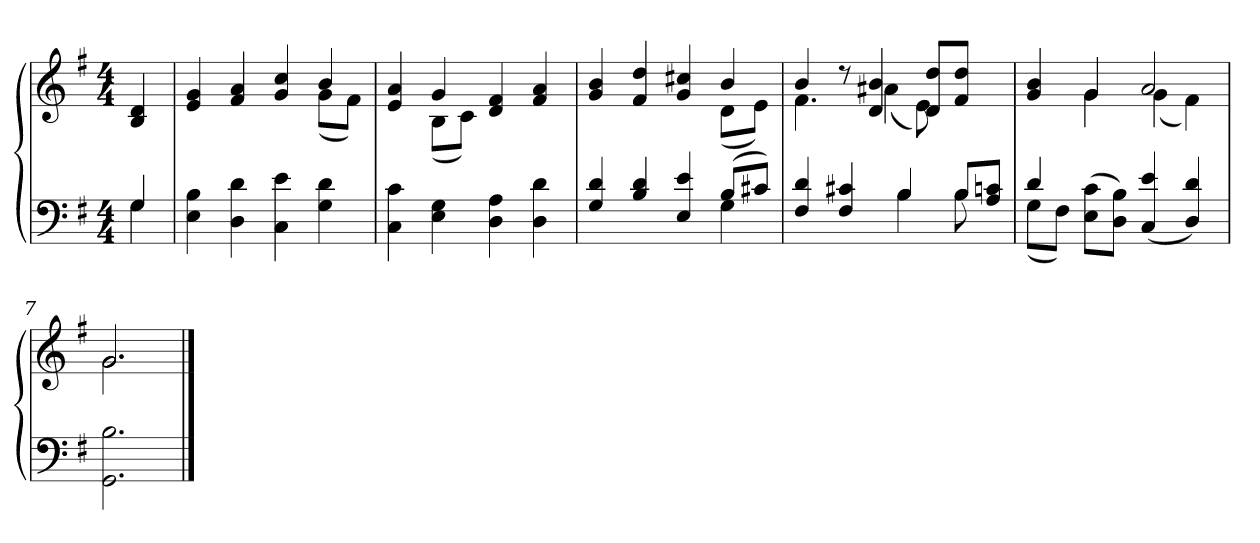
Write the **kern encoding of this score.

**kern	**kern
*part2	*part1
*staff2	*staff1
*clefF4	*clefG2
*k[f#]	*k[f#]
*G:	*G:
*M4/4	*M4/4
*MM112	*MM112
=1	=1
*^	*
4G/	4G\	4B/ 4d/
*v	*v	*
=2	=2
*	*^
4E\ 4B\	4e/ 4g/	2.ryy
4D\ 4d\	4f#/ 4a/	.
4C\ 4e\	4g/ 4cc/	.
4G\ 4d\	4b/	(<8g\L
.	.	8f#\J)
=3	=3	=3
4C\ 4c\	4e/ 4a/	4ryy
4E\ 4G\	4g/	(<8B\L
.	.	8c\J)
4D\ 4A\	4d/ 4f#/	2ryy
4D\ 4d\	4f#/ 4a/	.
=4	=4	=4
*^	*	*
4G/ 4d/	2.ryy	4g/ 4b/	2.ryy
4B/ 4d/	.	4f#/ 4dd/	.
4E/ 4e/	.	4g/ 4cc#X/	.
(>8B/L	4G\	4b/	(<8d\L
8c#X/J)	.	.	8e\J)
=5	=5	=5	=5
4F#/ 4d/	2ryy	4b/	4.f#\
4F#/ 4c#X/	.	8r	.
.	.	4d/ 4b/	(<4a#X\
4B/	4B\	.	.
.	.	8d/ 8dd/L	8e\)
8B/L	8B\	8f#/ 8dd/J	4ryy
8A/ 8cn/J	8ryy	8ryy	.
=6	=6	=6	=6
4d/	(<8G\L	4g/ 4b/	4ryy
.	8F#\J)	.	.
(<8E\ 8c\L	2.ryy	4g/	4g\
8D\ 8B\J)	.	.	.
(>4C/ 4e/	.	2a/	(<4g\
4D/ 4d/)	.	.	4f#\)
*v	*v	*	*
=7	=7	=7
2.GG\ 2.B\	2.g/	2.g\
*	*v	*v
==	==
*-	*-
